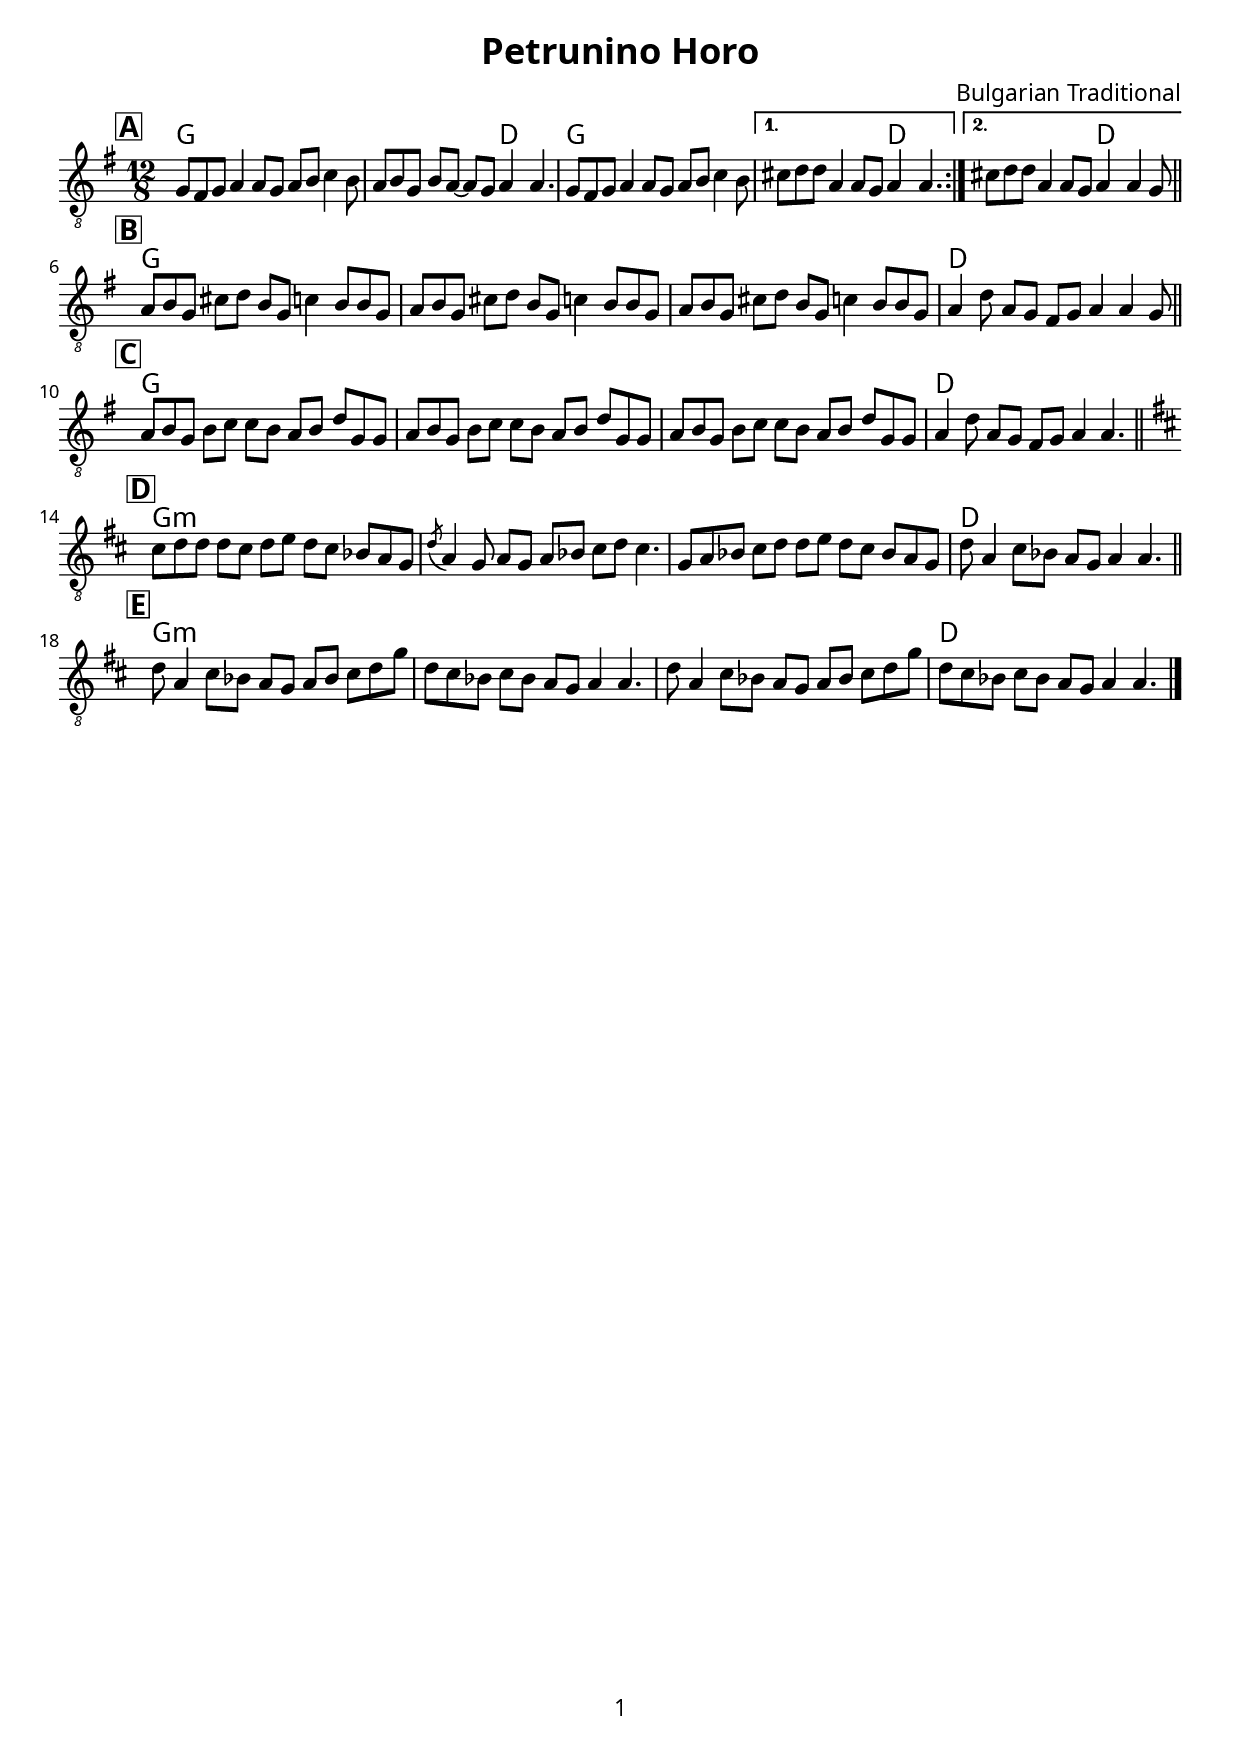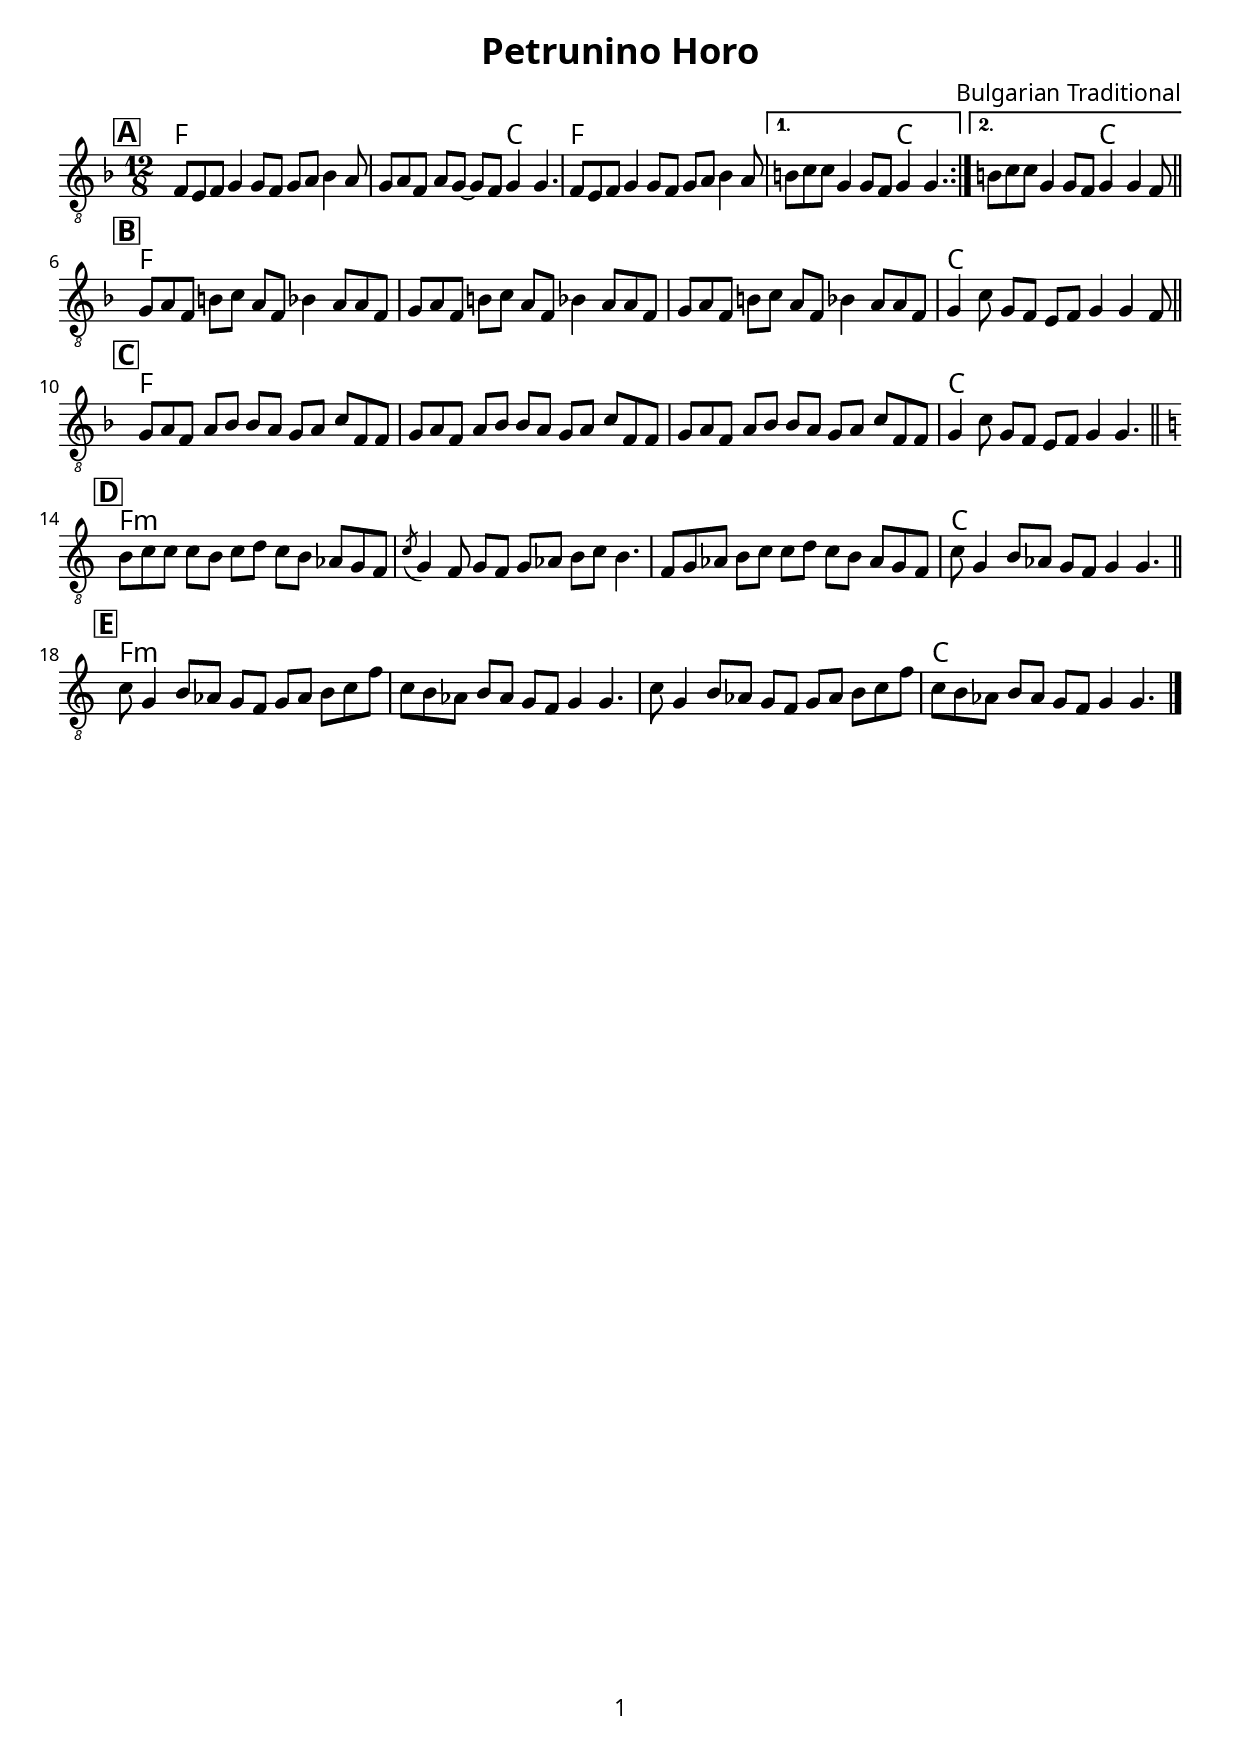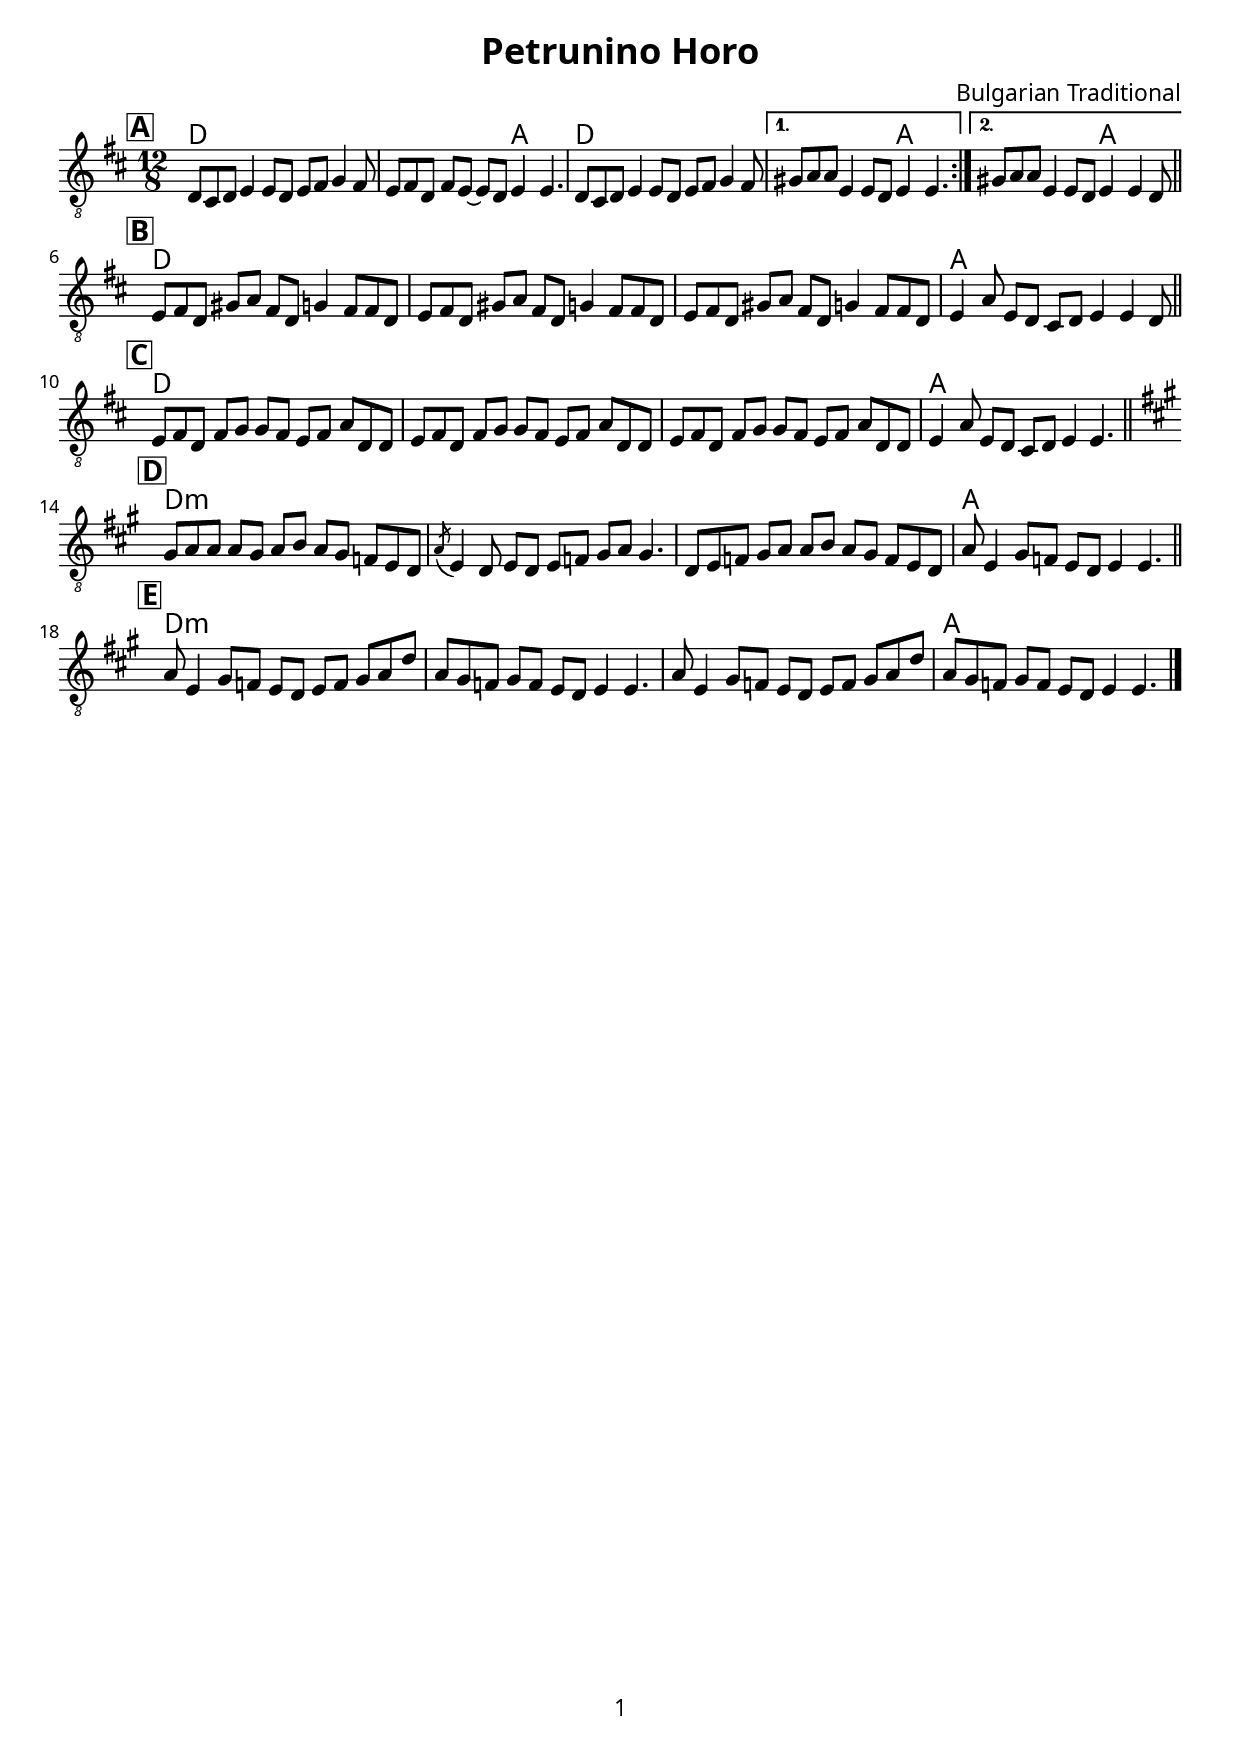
% {{{ PARAMETRI
  myTitle = "Petrunino Horo"
  mySubTitle = "Bulgarian Traditional"
  myKey = \key f \major
  myTime = \time #'(3 2 2 2 3) 12/8
  myTempo =  #(ly:make-moment 190 4)
% }}}

% INTESTAZIONE {{{
\version "2.18.2"

\header {
  title = \myTitle
  composer = \mySubTitle
}

\paper{
  print-first-page-number = ##t
  oddHeaderMarkup = \markup \null
  evenHeaderMarkup = \markup \null
  oddFooterMarkup = \markup {
    \fill-line {
      \on-the-fly \print-page-number-check-first
      \fromproperty #'page:page-number-string
    }
  }
  evenFooterMarkup = \oddFooterMarkup
  #(set-global-staff-size 10)
  myStaffSize = #20
  fonts = #(make-pango-font-tree
  "FontAwesome"
  "FontAwesome"
  "FontAwesome"
  (/ myStaffSize 20))
}

global = {
  \myKey
  \numericTimeSignature
  \myTime
  \set Score.markFormatter = #format-mark-box-alphabet
}
\layout { indent = #0 }
%}}}

% {{{ MAIN
tema = {
  \mark \default
  \repeat volta 2 {
    f8 e f g4 g8 f g a bes4 a8 | g a f a g~ g f g4 g4. |
    f8 e f g4 g8 f g a bes4 a8 | 
  }
  \alternative{
    {b8 c c g4 g8 f g4 g4. |}
    {b8 c c g4 g8 f g4 g f8}
  }\bar"||" \break

  \mark \default
  g8 a f b c a f bes4 a8 a f |  g8 a f b c a f bes4 a8 a f |
  g8 a f b c a f bes4 a8 a f | g4 c8 g f e f g4 g f8| \bar"||" \break

  \mark \default
  g8 a f a bes bes a g a c f, f | g8 a f a bes bes a g a c f, f |
  g8 a f a bes bes a g a c f, f | g4 c8 g f e f g4 g4. \bar"||" \break

  \key c \major

  \mark \default
  b8 c c c b c d c b aes g f | \acciaccatura{c'8} g4 f8 g f g aes b c b4. |
  f8 g aes b c c d c b aes g f | c' g4 b8 aes g f g4 g4. |\bar"||" \break

  \mark \default
    c8 g4 b8 aes g f g aes b c f | c b aes b aes g f g4 g4. | 
    c8 g4 b8 aes g f g aes b c f | c b aes b aes g f g4 g4. |
  \bar"|." 
}

accordi = \chordmode{
  \set chordChanges = ##t
  \repeat volta 2{
    f1*12/8 | f4. f2 c4 c4.| f1*12/8 |
  }
  \alternative{
    {f4. f2 c4 c4.|}
    {f4. f2 c4 c4.|}
  }

  f1*12/8 | f1*12/8 | f1*12/8 | c1*12/8 |
  f1*12/8 | f1*12/8 | f1*12/8 | c1*12/8 |
  f1*12/8:m | f1*12/8:m | f1*12/8:m | c1*12/8 |
  f1*12/8:m | f1*12/8:m | f1*12/8:m | c1*12/8 |
}
%}}}

% LYRICS {{{
testoCompleto=\markup { }
% }}}

% SCORE {{{
tema = \relative c {
  \tema
}

chordsPart ={
  \new ChordNames {
    \set chordChanges = ##t
    \accordi
  }
}

temaPart = \new Staff \with {
  instrumentName = ""
  midiInstrument = "piano"
} { \clef "treble_8" \global \tema }

scoreContent = << 
  \chordsPart
  \temaPart
>>
%}}}

% {{{ BOOKS
  \book{
    \bookOutputSuffix "C"
    \score {
      \scoreContent
      \layout {}
      \midi { \context { \Score tempoWholesPerMinute = #(ly:make-moment 190 4) } }
    }
    \testoCompleto
  }

  \book{
    \bookOutputSuffix "Bb"
    \score { \transpose c d {\scoreContent} }
    \testoCompleto
  }

  \book{
    \bookOutputSuffix "Eb"
    \score { \transpose ees c { \scoreContent } }
    \testoCompleto
  }
% }}}
